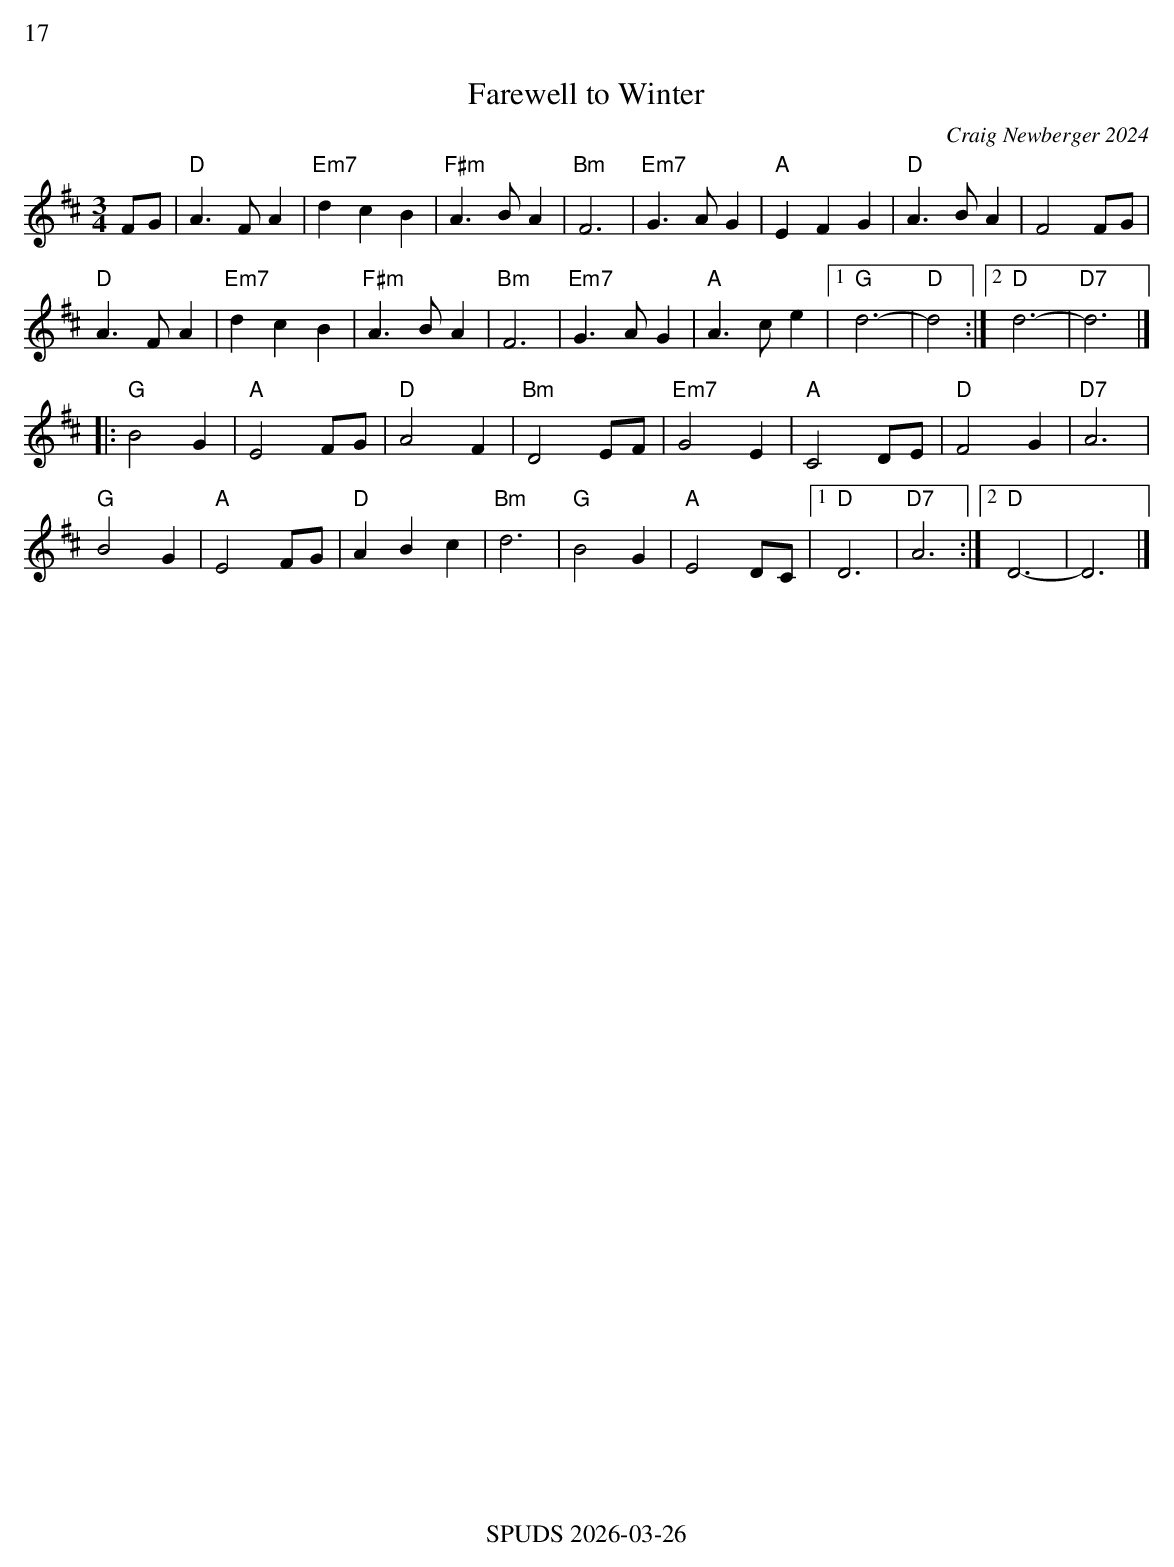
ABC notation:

X:1
%%text 17
T:Farewell to Winter
C:Craig Newberger 2024
M:3/4
L:1/8
K:D
FG|"D"A3FA2|"Em7"d2c2B2|"F#m"A3BA2|"Bm"F6|\
"Em7"G3AG2|"A"E2F2G2|"D"A3BA2|F4FG|
"D"A3FA2|"Em7"d2c2B2|"F#m"A3BA2|"Bm"F6|\
"Em7"G3AG2|"A"A3ce2|1"G"d6-|"D"d4:|2"D"d6-|"D7"d6|]
|:"G"B4G2|"A"E4FG|"D"A4F2|"Bm"D4EF|\
"Em7"G4E2|"A"C4DE|"D"F4G2|"D7"A6|
"G"B4G2|"A"E4FG|"D"A2B2c2|"Bm"d6|\
"G"B4G2|"A"E4DC|1"D"D6|"D7"A6:|2"D"D6-|D6|]
